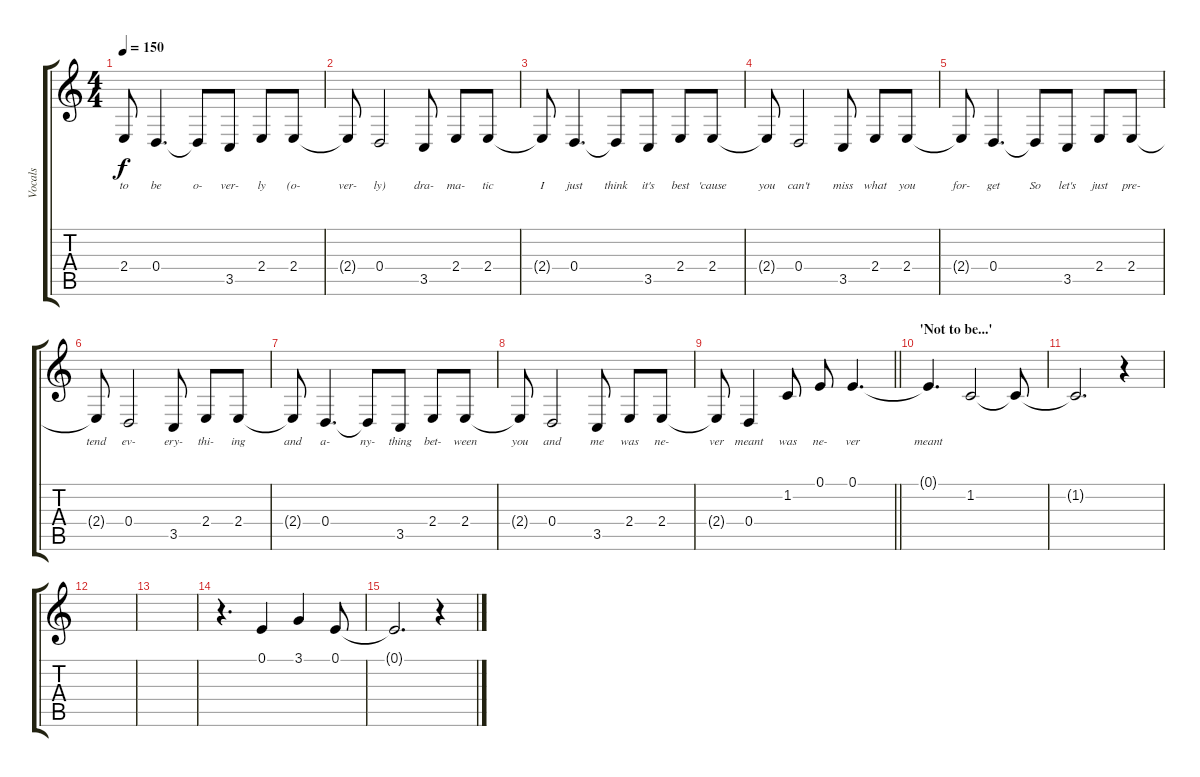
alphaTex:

\track ("Vocals" "Vocals") {instrument clarinet}
\staff {score tabs}
\tuning (E4 B3 G3 D3 A2 E2) {hide}
\ts (4 4)
\tempo 150
\clef g2
\ks c
2.4{t}.8{lyrics (0 "to") lyrics (1 "") lyrics (2 "") lyrics (3 "") lyrics (4 "") dy f} 0.4.4{d lyrics (0 "be") lyrics (1 "") lyrics (2 "") lyrics (3 "") lyrics (4 "")} 0.4{t}.8{lyrics (0 "o-") lyrics (1 "") lyrics (2 "") lyrics (3 "") lyrics (4 "")} 3.5.8{lyrics (0 "ver-") lyrics (1 "") lyrics (2 "") lyrics (3 "") lyrics (4 "")} 2.4.8{lyrics (0 "ly") lyrics (1 "") lyrics (2 "") lyrics (3 "") lyrics (4 "")} 2.4.8{lyrics (0 "(o-") lyrics (1 "") lyrics (2 "") lyrics (3 "") lyrics (4 "")} |
2.4{t}.8{lyrics (0 "ver-") lyrics (1 "") lyrics (2 "") lyrics (3 "") lyrics (4 "")} 0.4.2{lyrics (0 "ly)") lyrics (1 "") lyrics (2 "") lyrics (3 "") lyrics (4 "")} 3.5.8{lyrics (0 "dra-") lyrics (1 "") lyrics (2 "") lyrics (3 "") lyrics (4 "")} 2.4.8{lyrics (0 "ma-") lyrics (1 "") lyrics (2 "") lyrics (3 "") lyrics (4 "")} 2.4.8{lyrics (0 "tic") lyrics (1 "") lyrics (2 "") lyrics (3 "") lyrics (4 "")} |
2.4{t}.8{lyrics (0 "I") lyrics (1 "") lyrics (2 "") lyrics (3 "") lyrics (4 "")} 0.4.4{d lyrics (0 "just") lyrics (1 "") lyrics (2 "") lyrics (3 "") lyrics (4 "")} 0.4{t}.8{lyrics (0 "think") lyrics (1 "") lyrics (2 "") lyrics (3 "") lyrics (4 "")} 3.5.8{lyrics (0 "it's") lyrics (1 "") lyrics (2 "") lyrics (3 "") lyrics (4 "")} 2.4.8{lyrics (0 "best") lyrics (1 "") lyrics (2 "") lyrics (3 "") lyrics (4 "")} 2.4.8{lyrics (0 "'cause") lyrics (1 "") lyrics (2 "") lyrics (3 "") lyrics (4 "")} |
2.4{t}.8{lyrics (0 "you") lyrics (1 "") lyrics (2 "") lyrics (3 "") lyrics (4 "")} 0.4.2{lyrics (0 "can't") lyrics (1 "") lyrics (2 "") lyrics (3 "") lyrics (4 "")} 3.5.8{lyrics (0 "miss") lyrics (1 "") lyrics (2 "") lyrics (3 "") lyrics (4 "")} 2.4.8{lyrics (0 "what") lyrics (1 "") lyrics (2 "") lyrics (3 "") lyrics (4 "")} 2.4.8{lyrics (0 "you") lyrics (1 "") lyrics (2 "") lyrics (3 "") lyrics (4 "")} |
2.4{t}.8{lyrics (0 "for-") lyrics (1 "") lyrics (2 "") lyrics (3 "") lyrics (4 "")} 0.4.4{d lyrics (0 "get") lyrics (1 "") lyrics (2 "") lyrics (3 "") lyrics (4 "")} 0.4{t}.8{lyrics (0 "So") lyrics (1 "") lyrics (2 "") lyrics (3 "") lyrics (4 "")} 3.5.8{lyrics (0 "let's") lyrics (1 "") lyrics (2 "") lyrics (3 "") lyrics (4 "")} 2.4.8{lyrics (0 "just") lyrics (1 "") lyrics (2 "") lyrics (3 "") lyrics (4 "")} 2.4.8{lyrics (0 "pre-") lyrics (1 "") lyrics (2 "") lyrics (3 "") lyrics (4 "")} |
2.4{t}.8{lyrics (0 "tend") lyrics (1 "") lyrics (2 "") lyrics (3 "") lyrics (4 "")} 0.4.2{lyrics (0 "ev-") lyrics (1 "") lyrics (2 "") lyrics (3 "") lyrics (4 "")} 3.5.8{lyrics (0 "ery-") lyrics (1 "") lyrics (2 "") lyrics (3 "") lyrics (4 "")} 2.4.8{lyrics (0 "thi-") lyrics (1 "") lyrics (2 "") lyrics (3 "") lyrics (4 "")} 2.4.8{lyrics (0 "ing") lyrics (1 "") lyrics (2 "") lyrics (3 "") lyrics (4 "")} |
2.4{t}.8{lyrics (0 "and") lyrics (1 "") lyrics (2 "") lyrics (3 "") lyrics (4 "")} 0.4.4{d lyrics (0 "a-") lyrics (1 "") lyrics (2 "") lyrics (3 "") lyrics (4 "")} 0.4{t}.8{lyrics (0 "ny-") lyrics (1 "") lyrics (2 "") lyrics (3 "") lyrics (4 "")} 3.5.8{lyrics (0 "thing") lyrics (1 "") lyrics (2 "") lyrics (3 "") lyrics (4 "")} 2.4.8{lyrics (0 "bet-") lyrics (1 "") lyrics (2 "") lyrics (3 "") lyrics (4 "")} 2.4.8{lyrics (0 "ween") lyrics (1 "") lyrics (2 "") lyrics (3 "") lyrics (4 "")} |
2.4{t}.8{lyrics (0 "you") lyrics (1 "") lyrics (2 "") lyrics (3 "") lyrics (4 "")} 0.4.2{lyrics (0 "and") lyrics (1 "") lyrics (2 "") lyrics (3 "") lyrics (4 "")} 3.5.8{lyrics (0 "me") lyrics (1 "") lyrics (2 "") lyrics (3 "") lyrics (4 "")} 2.4.8{lyrics (0 "was") lyrics (1 "") lyrics (2 "") lyrics (3 "") lyrics (4 "")} 2.4.8{lyrics (0 "ne-") lyrics (1 "") lyrics (2 "") lyrics (3 "") lyrics (4 "")} |
\barLineRight lightlight
2.4{t}.8{lyrics (0 "ver") lyrics (1 "") lyrics (2 "") lyrics (3 "") lyrics (4 "")} 0.4.4{lyrics (0 "meant") lyrics (1 "") lyrics (2 "") lyrics (3 "") lyrics (4 "")} 1.2.8{lyrics (0 "was") lyrics (1 "") lyrics (2 "") lyrics (3 "") lyrics (4 "")} 0.1.8{lyrics (0 "ne-") lyrics (1 "") lyrics (2 "") lyrics (3 "") lyrics (4 "") volume 13} 0.1.4{d lyrics (0 "ver") lyrics (1 "") lyrics (2 "") lyrics (3 "") lyrics (4 "")} |
\section ("" "'Not to be...'")
0.1{t}.4{d lyrics (0 "meant") lyrics (1 "") lyrics (2 "") lyrics (3 "") lyrics (4 "")} 1.2.2 1.2{t}.8 |
1.2{t}.2{d} r.4 |
|
|
r.4{d} 0.1.4 3.1.4 0.1.8 |
0.1{t}.2{d} r.4
